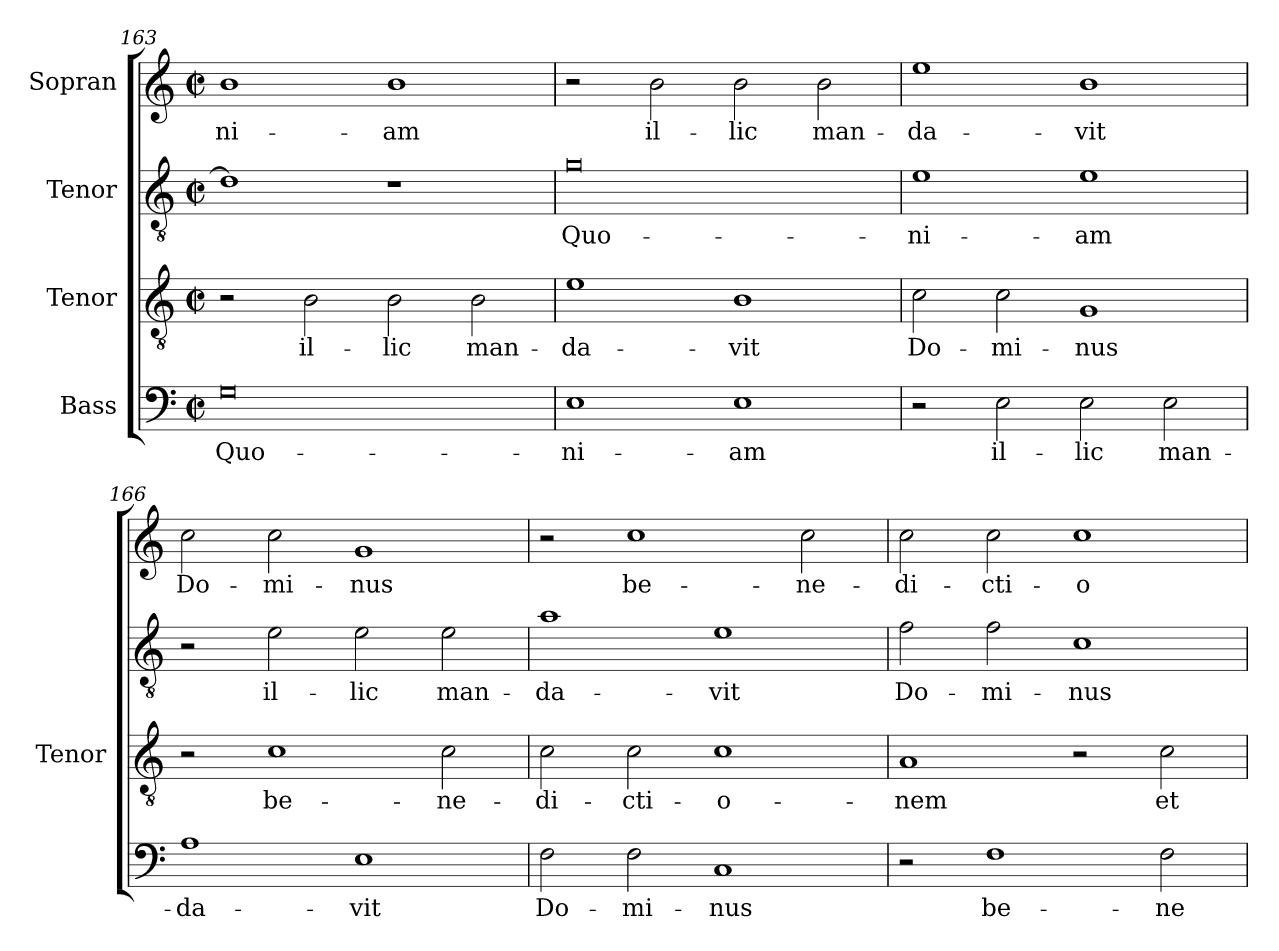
**kern	**text	**kern	**text	**kern	**text	**kern	**text
*part4	*part4	*part3	*part3	*part2	*part2	*part1	*part1
*staff4	*staff4	*staff3	*staff3	*staff2	*staff2	*staff1	*staff1
*I"Bass	*	*I"Tenor	*	*I"Tenor	*	*I"Sopran	*
*	*	*I'Tenor	*	*	*	*	*
*clefF4	*	*clefGv2	*	*clefGv2	*	*clefG2	*
*	*	*ITrd7c12	*	*ITrd7c12	*	*	*
*k[]	*	*k[]	*	*k[]	*	*k[]	*
*M2/2	*	*M2/2	*	*M2/2	*	*M2/2	*
*met(c|)	*	*met(c|)	*	*met(c|)	*	*met(c|)	*
=163	=163	=163	=163	=163	=163	=163	=163
!	!LO:LY:b:color=#000000	!	!	!	!	!	!
!	!	!	!	!	!	!	!LO:LY:b:color=#000000
0Gi	Quo-	2r	.	1Di]	.	1bi	-ni-
!	!	!	!LO:LY:b:color=#000000	!	!	!	!
.	.	2BBi\	il-	.	.	.	.
!	!	!	!LO:LY:b:color=#000000	!	!	!	!
!	!	!	!	!	!	!	!LO:LY:b:color=#000000
.	.	2BBi\	-lic	1r	.	1bi	-am
!	!	!	!LO:LY:b:color=#000000	!	!	!	!
.	.	2BBi\	man-	.	.	.	.
=164	=164	=164	=164	=164	=164	=164	=164
!	!LO:LY:b:color=#000000	!	!	!	!	!	!
!	!	!	!LO:LY:b:color=#000000	!	!	!	!
!	!	!	!	!	!LO:LY:b:color=#000000	!	!
1Ei	-ni-	1Ei	-da-	0Gi	Quo-	2r	.
!	!	!	!	!	!	!	!LO:LY:b:color=#000000
.	.	.	.	.	.	2bi\	il-
!	!LO:LY:b:color=#000000	!	!	!	!	!	!
!	!	!	!LO:LY:b:color=#000000	!	!	!	!
!	!	!	!	!	!	!	!LO:LY:b:color=#000000
1Ei	-am	1BBi	-vit	.	.	2bi\	-lic
!	!	!	!	!	!	!	!LO:LY:b:color=#000000
.	.	.	.	.	.	2bi\	man-
=165	=165	=165	=165	=165	=165	=165	=165
!	!	!	!LO:LY:b:color=#000000	!	!	!	!
!	!	!	!	!	!LO:LY:b:color=#000000	!	!
!	!	!	!	!	!	!	!LO:LY:b:color=#000000
2r	.	2Ci\	Do-	1Ei	-ni-	1eei	-da-
!	!LO:LY:b:color=#000000	!	!	!	!	!	!
!	!	!	!LO:LY:b:color=#000000	!	!	!	!
2Ei\	il-	2Ci\	-mi-	.	.	.	.
!	!LO:LY:b:color=#000000	!	!	!	!	!	!
!	!	!	!LO:LY:b:color=#000000	!	!	!	!
!	!	!	!	!	!LO:LY:b:color=#000000	!	!
!	!	!	!	!	!	!	!LO:LY:b:color=#000000
2Ei\	-lic	1GGi	-nus	1Ei	-am	1bi	-vit
!	!LO:LY:b:color=#000000	!	!	!	!	!	!
2Ei\	man-	.	.	.	.	.	.
=166	=166	=166	=166	=166	=166	=166	=166
!	!LO:LY:b:color=#000000	!	!	!	!	!	!
!	!	!	!	!	!	!	!LO:LY:b:color=#000000
1Ai	-da-	2r	.	2r	.	2cci\	Do-
!	!	!	!LO:LY:b:color=#000000	!	!	!	!
!	!	!	!	!	!LO:LY:b:color=#000000	!	!
!	!	!	!	!	!	!	!LO:LY:b:color=#000000
.	.	1Ci	be-	2Ei\	il-	2cci\	-mi-
!	!LO:LY:b:color=#000000	!	!	!	!	!	!
!	!	!	!	!	!LO:LY:b:color=#000000	!	!
!	!	!	!	!	!	!	!LO:LY:b:color=#000000
1Ei	-vit	.	.	2Ei\	-lic	1gi	-nus
!	!	!	!LO:LY:b:color=#000000	!	!	!	!
!	!	!	!	!	!LO:LY:b:color=#000000	!	!
.	.	2Ci\	-ne-	2Ei\	man-	.	.
=167	=167	=167	=167	=167	=167	=167	=167
!	!LO:LY:b:color=#000000	!	!	!	!	!	!
!	!	!	!LO:LY:b:color=#000000	!	!	!	!
!	!	!	!	!	!LO:LY:b:color=#000000	!	!
2Fi\	Do-	2Ci\	-di-	1Ai	-da-	2r	.
!	!LO:LY:b:color=#000000	!	!	!	!	!	!
!	!	!	!LO:LY:b:color=#000000	!	!	!	!
!	!	!	!	!	!	!	!LO:LY:b:color=#000000
2Fi\	-mi-	2Ci\	-cti-	.	.	1cci	be-
!	!LO:LY:b:color=#000000	!	!	!	!	!	!
!	!	!	!LO:LY:b:color=#000000	!	!	!	!
!	!	!	!	!	!LO:LY:b:color=#000000	!	!
1Ci	-nus	1Ci	-o-	1Ei	-vit	.	.
!	!	!	!	!	!	!	!LO:LY:b:color=#000000
.	.	.	.	.	.	2cci\	-ne-
=168	=168	=168	=168	=168	=168	=168	=168
!	!	!	!LO:LY:b:color=#000000	!	!	!	!
!	!	!	!	!	!LO:LY:b:color=#000000	!	!
!	!	!	!	!	!	!	!LO:LY:b:color=#000000
2r	.	1AAi	-nem	2Fi\	Do-	2cci\	-di-
!	!LO:LY:b:color=#000000	!	!	!	!	!	!
!	!	!	!	!	!LO:LY:b:color=#000000	!	!
!	!	!	!	!	!	!	!LO:LY:b:color=#000000
1Fi	be-	.	.	2Fi\	-mi-	2cci\	-cti-
!	!	!	!	!	!LO:LY:b:color=#000000	!	!
!	!	!	!	!	!	!	!LO:LY:b:color=#000000
.	.	2r	.	1Ci	-nus	1cci	-o-
!	!LO:LY:b:color=#000000	!	!	!	!	!	!
!	!	!	!LO:LY:b:color=#000000	!	!	!	!
2Fi\	-ne-	2Ci\	et	.	.	.	.
=	=	=	=	=	=	=	=
*-	*-	*-	*-	*-	*-	*-	*-
